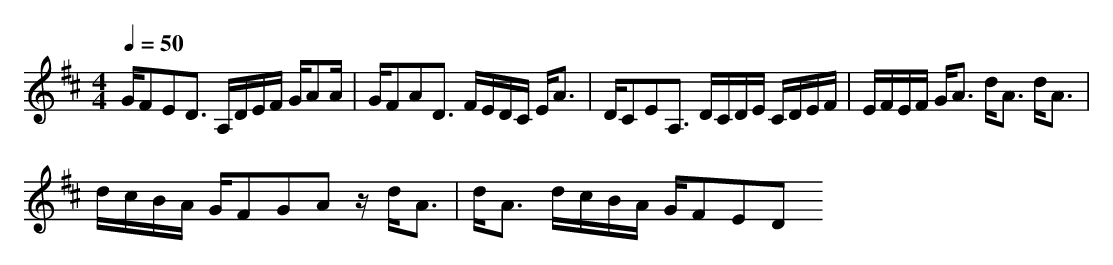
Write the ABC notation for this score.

X:1
T:
M: 4/4
L: 1/8
Q:1/4=50
K:D % 2 sharps
G/2FED3/2 A,/2D/2E/2F/2 G/2AA/2|G/2FAD3/2 F/2E/2D/2C/2 E<A|D/2CEA,3/2 D/2C/2D/2E/2 C/2D/2E/2F/2|E/2F/2E/2F/2 G<A d<A d<A|
d/2c/2B/2A/2 G/2FGAz/2 d<A|d<A d/2c/2B/2A/2 G/2FED
